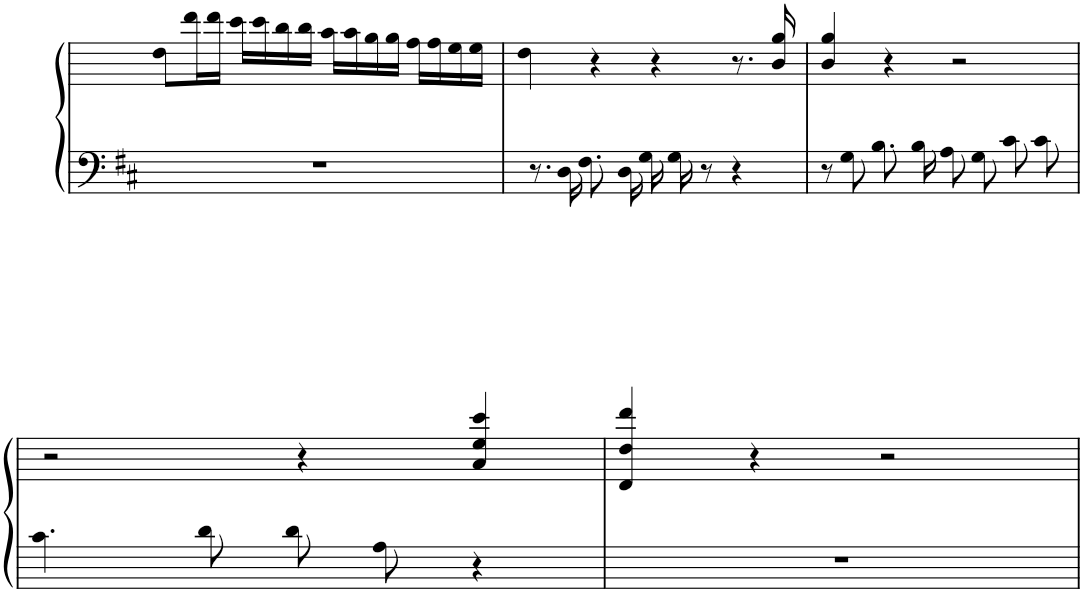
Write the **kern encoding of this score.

**kern	**kern
*part1	*part1
*staff2	*staff1
*I"Piano	*
*I'Pno.	*
*clefF4	*clefG2
*k[f#c#]	*k[]
*M4/4	*M4/4
*met(c)	*met(c)
=1	=1
1r	8dd\L
.	16ddd\L
.	16ddd\JJ
.	16ccc\LL
.	16ccc\
.	16bb\
.	16bb\JJ
.	16aa\LL
.	16aa\
.	16gg\
.	16gg\JJ
.	16ff\LL
.	16ff\
.	16ee\
.	16ee\JJ
=2	=2
8.r	4dd\
16D\	.
8.F#\L	4r
16D\Jk	.
16G\LL	4r
16G\JJ	.
8r	.
4r	8.r
.	16b/ 16gg/
=3	=3
8r	4b/ 4gg/
8G\	.
8.B\L	4r
16B\Jk	.
8A\L	2r
8G\J	.
8c#\L	.
8c#\J	.
!!LO:LB:g=z
=4	=4
*k[f#c#]	*k[]
4.c#\	2r
8d\	.
8d\L	4r
8A\J	.
4r	4a/ 4ee/ 4ccc/
=5	=5
1r	4d/ 4dd/ 4ddd/
.	4r
.	2r
=	=
*-	*-
